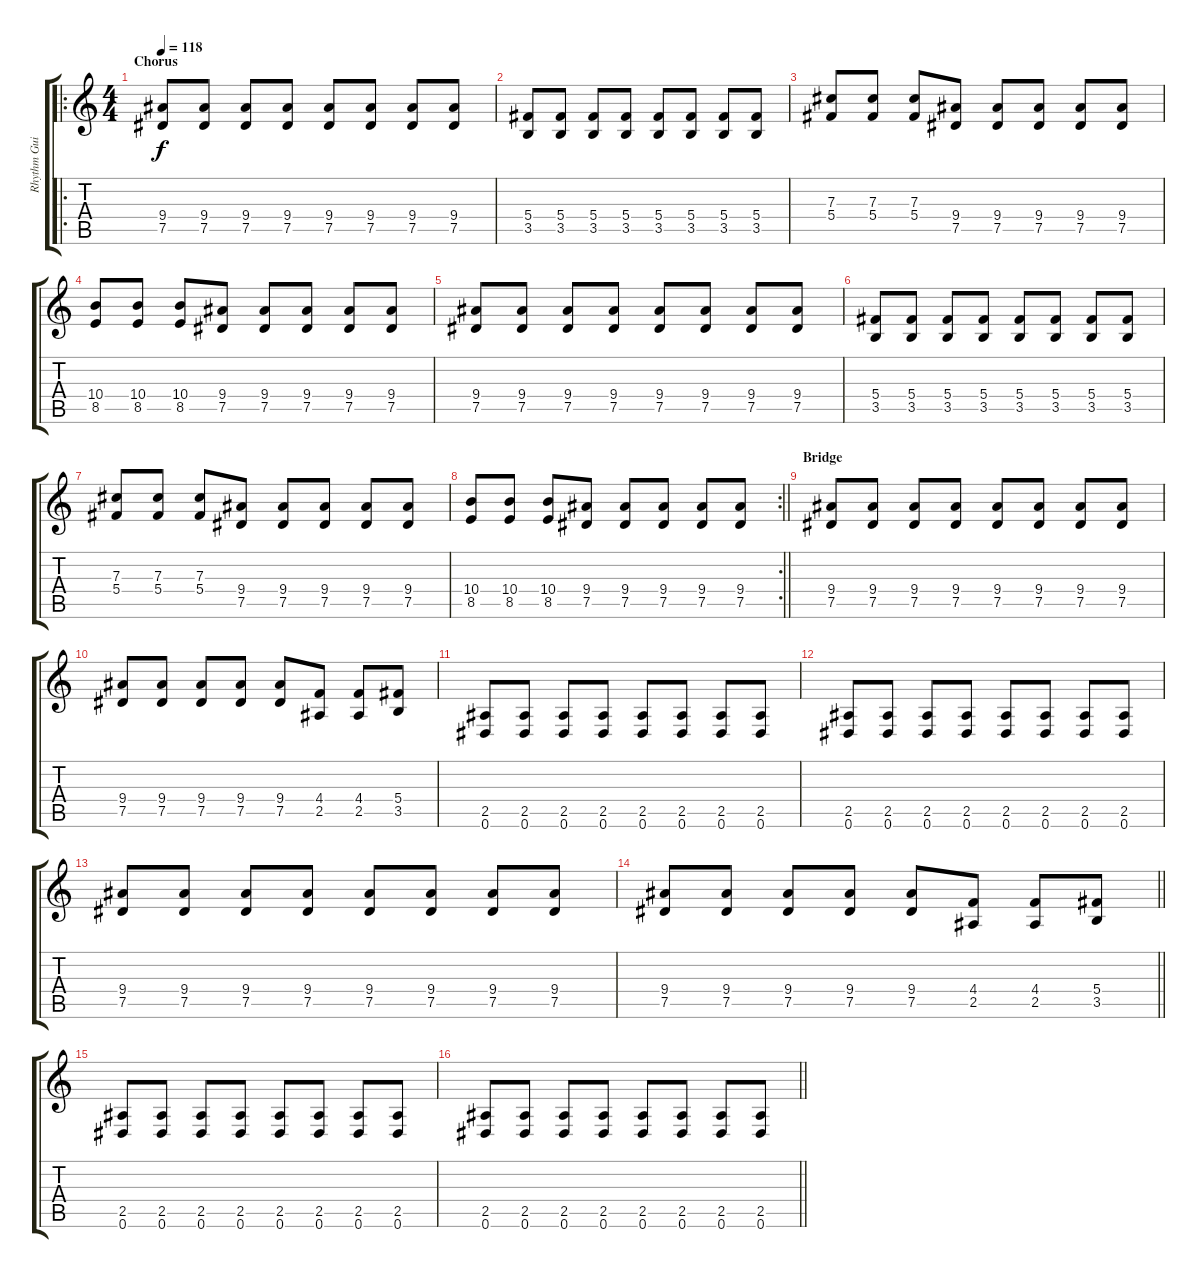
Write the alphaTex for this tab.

\track ("Rhythm Guitar" "Rhythm Gui") {instrument distortionguitar}
\staff {score tabs}
\tuning (Eb4 Bb3 Gb3 Db3 Ab2 Eb2) {hide}
\ro
\ts (4 4)
\section ("" "Chorus")
\tempo 118
\clef g2
\ks c
(9.4 7.5).8{dy f} (9.4 7.5).8 (9.4 7.5).8 (9.4 7.5).8 (9.4 7.5).8 (9.4 7.5).8 (9.4 7.5).8 (9.4 7.5).8 |
(5.4 3.5).8 (5.4 3.5).8 (5.4 3.5).8 (5.4 3.5).8 (5.4 3.5).8 (5.4 3.5).8 (5.4 3.5).8 (5.4 3.5).8 |
(7.3 5.4).8 (7.3 5.4).8 (7.3 5.4).8 (9.4 7.5).8 (9.4 7.5).8 (9.4 7.5).8 (9.4 7.5).8 (9.4 7.5).8 |
(10.4 8.5).8 (10.4 8.5).8 (10.4 8.5).8 (9.4 7.5).8 (9.4 7.5).8 (9.4 7.5).8 (9.4 7.5).8 (9.4 7.5).8 |
(9.4 7.5).8 (9.4 7.5).8 (9.4 7.5).8 (9.4 7.5).8 (9.4 7.5).8 (9.4 7.5).8 (9.4 7.5).8 (9.4 7.5).8 |
(5.4 3.5).8 (5.4 3.5).8 (5.4 3.5).8 (5.4 3.5).8 (5.4 3.5).8 (5.4 3.5).8 (5.4 3.5).8 (5.4 3.5).8 |
(7.3 5.4).8 (7.3 5.4).8 (7.3 5.4).8 (9.4 7.5).8 (9.4 7.5).8 (9.4 7.5).8 (9.4 7.5).8 (9.4 7.5).8 |
\rc 2
\barLineRight lightlight
(10.4 8.5).8 (10.4 8.5).8 (10.4 8.5).8 (9.4 7.5).8 (9.4 7.5).8 (9.4 7.5).8 (9.4 7.5).8 (9.4 7.5).8 |
\section ("" "Bridge")
(9.4 7.5).8 (9.4 7.5).8 (9.4 7.5).8 (9.4 7.5).8 (9.4 7.5).8 (9.4 7.5).8 (9.4 7.5).8 (9.4 7.5).8 |
(9.4 7.5).8 (9.4 7.5).8 (9.4 7.5).8 (9.4 7.5).8 (9.4 7.5).8 (4.4 2.5).8 (4.4 2.5).8 (5.4 3.5).8 |
(2.5 0.6).8 (2.5 0.6).8 (2.5 0.6).8 (2.5 0.6).8 (2.5 0.6).8 (2.5 0.6).8 (2.5 0.6).8 (2.5 0.6).8 |
(2.5 0.6).8 (2.5 0.6).8 (2.5 0.6).8 (2.5 0.6).8 (2.5 0.6).8 (2.5 0.6).8 (2.5 0.6).8 (2.5 0.6).8 |
(9.4 7.5).8 (9.4 7.5).8 (9.4 7.5).8 (9.4 7.5).8 (9.4 7.5).8 (9.4 7.5).8 (9.4 7.5).8 (9.4 7.5).8 |
\barLineRight lightlight
(9.4 7.5).8 (9.4 7.5).8 (9.4 7.5).8 (9.4 7.5).8 (9.4 7.5).8 (4.4 2.5).8 (4.4 2.5).8 (5.4 3.5).8 |
(2.5 0.6).8 (2.5 0.6).8 (2.5 0.6).8 (2.5 0.6).8 (2.5 0.6).8 (2.5 0.6).8 (2.5 0.6).8 (2.5 0.6).8 |
\barLineRight lightlight
(2.5 0.6).8 (2.5 0.6).8 (2.5 0.6).8 (2.5 0.6).8 (2.5 0.6).8 (2.5 0.6).8 (2.5 0.6).8 (2.5 0.6).8
